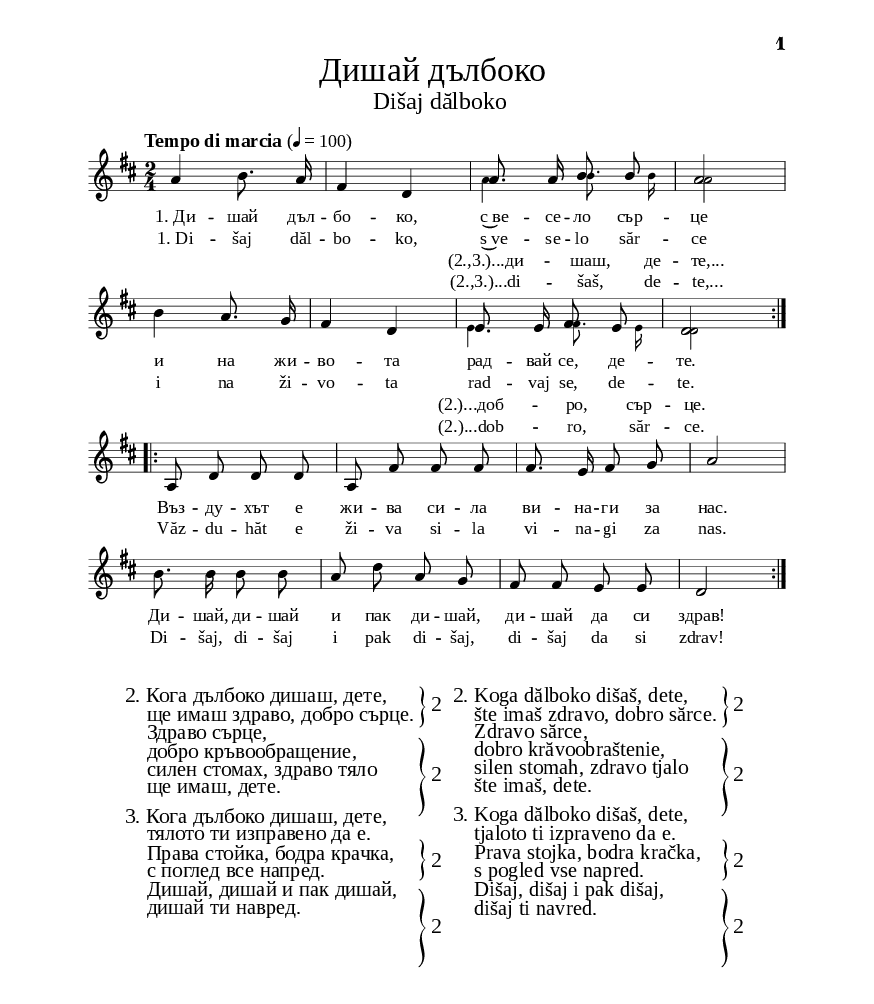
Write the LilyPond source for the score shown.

\version "2.24.3"

\include "include/globals.ily"

"rightBraces063" = \markup {
  \column {
    % repeat braces
    \translate #'(0 . -0.7 )
    \right-brace #20

    \translate #'(0 . -6.5 )
    \right-brace #38

    \translate #'(0 . -6.0 )
    \right-brace #20

    \translate #'(0 . -6.5 )
    \right-brace #38
  }
  \column {
    % repeat numbers
    \translate #'(0 . -1.2 )
    2

    \translate #'(0 . -7.0 )
    2

    \translate #'(0 . -11.9 )
    2

    \translate #'(0 . -9.0 )
    2
  }
}

\bookpart {
  \label #'ref063
  \tocItem \markup "Дишай дълбоко – Dišaj dălboko"
  \include "include/bookpart-paper.ily"
  \score {
    \include "include/score-layout.ily"

    <<
      \new Voice = "mainVoice" \absolute  {
        \clef treble
        \key d \major
        \time 2/4
        \tempoFunc "Tempo di marcia" 4 "100"
        \autoBeamOff

        a'4 b'8. a'16 | fis'4 d' | \noBreak

        <<
          % now temporary add a second voice
          {
            \voiceTwo % this voice is in the same context as parent
            \stemUp a'8. a'16 b'8 b' | a'2 \stemNeutral
          }
          \new Voice = "tempVoice1" {
            % this is a new voice context
            \voiceOne \autoBeamOff
            \stemDown \tiny a'4 b'8. b'16 |
            \once \override NoteColumn.force-hshift = #1.2
            a'2 \stemNeutral
          }
        >>
        \oneVoice
        | \break

        b'4 a'8. g'16 | fis'4 d' | \noBreak

        <<
          % now temporary add a new voice
          {
            \voiceTwo % this voice is in the same context as parent
            \stemUp e'8. e'16 fis'8 e' | d'2 \stemNeutral
          }
          \new Voice = "tempVoice2" {
            % this is a new voice context
            \voiceOne \autoBeamOff
            \stemDown \tiny e'4 fis'8. e'16 |
            \once \override NoteColumn.force-hshift = #1.2
            d'2 \stemNeutral
          }
        >>
        \oneVoice
        \bar ":|.|:" | \break
        a8 d' d' d' | a8 fis' fis' fis' | fis'8. e'16 fis'8 g' |  a'2 \break |
        b'8. b'16 b'8 b' | a'8 d'' a' g' |  fis'8 fis'8 e'8 e'8|  d'2 \bar ":|." \break |
      }

      \new Lyrics \lyricsto "mainVoice" {
        "1. Ди" -- шай дъл -- бо -- ко, с~ве -- се -- ло сър -- це
        и на жи -- во -- та рад -- вай се, де -- те.
        Въз -- ду -- хът е жи -- ва си -- ла ви -- на -- ги за нас.
        Ди -- шай, ди -- шай и пак ди -- шай, ди -- шай да си здрав!
      }
      \new Lyrics \lyricsto "mainVoice" {
        "1. Di" -- šaj dăl -- bo -- ko, s~ve -- se -- lo săr -- ce
        i na ži -- vo -- ta rad -- vaj se, de -- te.
        Văz -- du -- hăt e ži -- va si -- la vi -- na -- gi za nas.
        Di -- šaj, di -- šaj i pak di -- šaj, di -- šaj da si zdrav!
      }

      \new Lyrics \lyricsto "tempVoice1" {
        "(2.,3.)...ди" -- шаш, де -- те,...
      }
      \new Lyrics \lyricsto "tempVoice1" {
        "(2.,3.)...di" -- šaš, de -- te,...
      }

      \new Lyrics \lyricsto "tempVoice2" {
        "(2.)...доб" -- ро, сър -- це.
      }
      \new Lyrics \lyricsto "tempVoice2" {
        "(2.)...dob" -- ro, săr -- ce.
      }
    >>

    \header {
      title = \titleFunc "Дишай дълбоко "" Dišaj dălboko"
    }

    \midi{}

  } % score



  \markup \empty-two

  \markup \abs-fontsize #10 {
    \hspace #5
    \override #`(baseline-skip . ,bgCoupletBaselineSkip)
    \column {

      \line {   2.  Кога дълбоко дишаш, дете,}

      \line {   "   "ще имаш здраво, добро сърце.}

      \line {   "   "Здраво сърце, }

      \line {   "   "добро кръвообращение,}

      \line {   "   "силен стомах, здраво тяло}

      \line {   "   "ще имаш, дете.}

      \vspace #0.5

      \line {   3. Кога дълбоко дишаш, дете,}

      \line {   "   "тялото ти изправено да е.}

      \line {   "   "Права стойка, бодра крачка,}

      \line {   "   "с поглед все напред.}

      \line {   "   "Дишай, дишай и пак дишай, }

      \line {   "   "дишай ти навред. }
    }
    \"rightBraces063"
    \hspace #1
    \override #`(baseline-skip . ,bgCoupletBaselineSkip)
    \column {

      \line {   2.  Koga dălboko dišaš, dete,}

      \line {   "   "šte imaš zdravo, dobro sărce.}

      \line {   "   "Zdravo sărce, }

      \line {   "   "dobro krăvoobraštenie,}

      \line {   "   "silen stomah, zdravo tjalo}

      \line {   "   "šte imaš, dete.}

      \vspace #0.5

      \line {   3. Koga dălboko dišaš, dete,}

      \line {   "   "tjaloto ti izpraveno da e.}

      \line {   "   "Prava stojka, bodra kračka,}

      \line {   "   "s pogled vse napred.}

      \line {   "   "Dišaj, dišaj i pak dišaj, }

      \line {   "   "dišaj ti navred. }
    } %column
    \"rightBraces063"
  } % markup

  \pageBreak

  % include foreign translation(s) of the song
  \version "2.24.3"

\markup \fill-line { \fontsize #deTitleFontSize "Atme tief" }
\markup \null
\markup \null
\markup \fontsize #deCoupletFontSize {
  \hspace #15
  \override #`(baseline-skip . ,deCoupletBaselineSkip)

  \column {

\line { 1. Atme tief mit fröhlichem Herzen,}

\line { "   "und erfreue dich, Kind, am Leben.}

\line { "   "Die Luft ist für uns immer eine lebendige Kraft,}

\line { "   "atme, atme und atme wieder,}

\line { "   "atme, auf dass du gesund bleibst!}
 \line { " " }
\line { 2. Wenn du, Kind, tief atmest,}

\line { "   " wirst du ein gesundes, gutes Herz haben.}

\line { "   "Ein gesundes Herz, einen guten Kreislauf,}

\line { "   "einen starken Magen, einen starken Körper}

\line { "   "wirst du, Kind, haben.}
 \line { " " }
\line { 3. Wenn du, Kind, tief atmest,}

\line { "   "soll dein Körper aufgerichtet sein!}

\line { "   "Aufrechte Haltung, ein munterer Schritt,}

\line { "   "mit dem Blick immer vorwärts.}

\line { "   "Atme, atme und atme wieder,}

\line { "   "atme du überall.}


           }
       
    }    


} % bookpart
